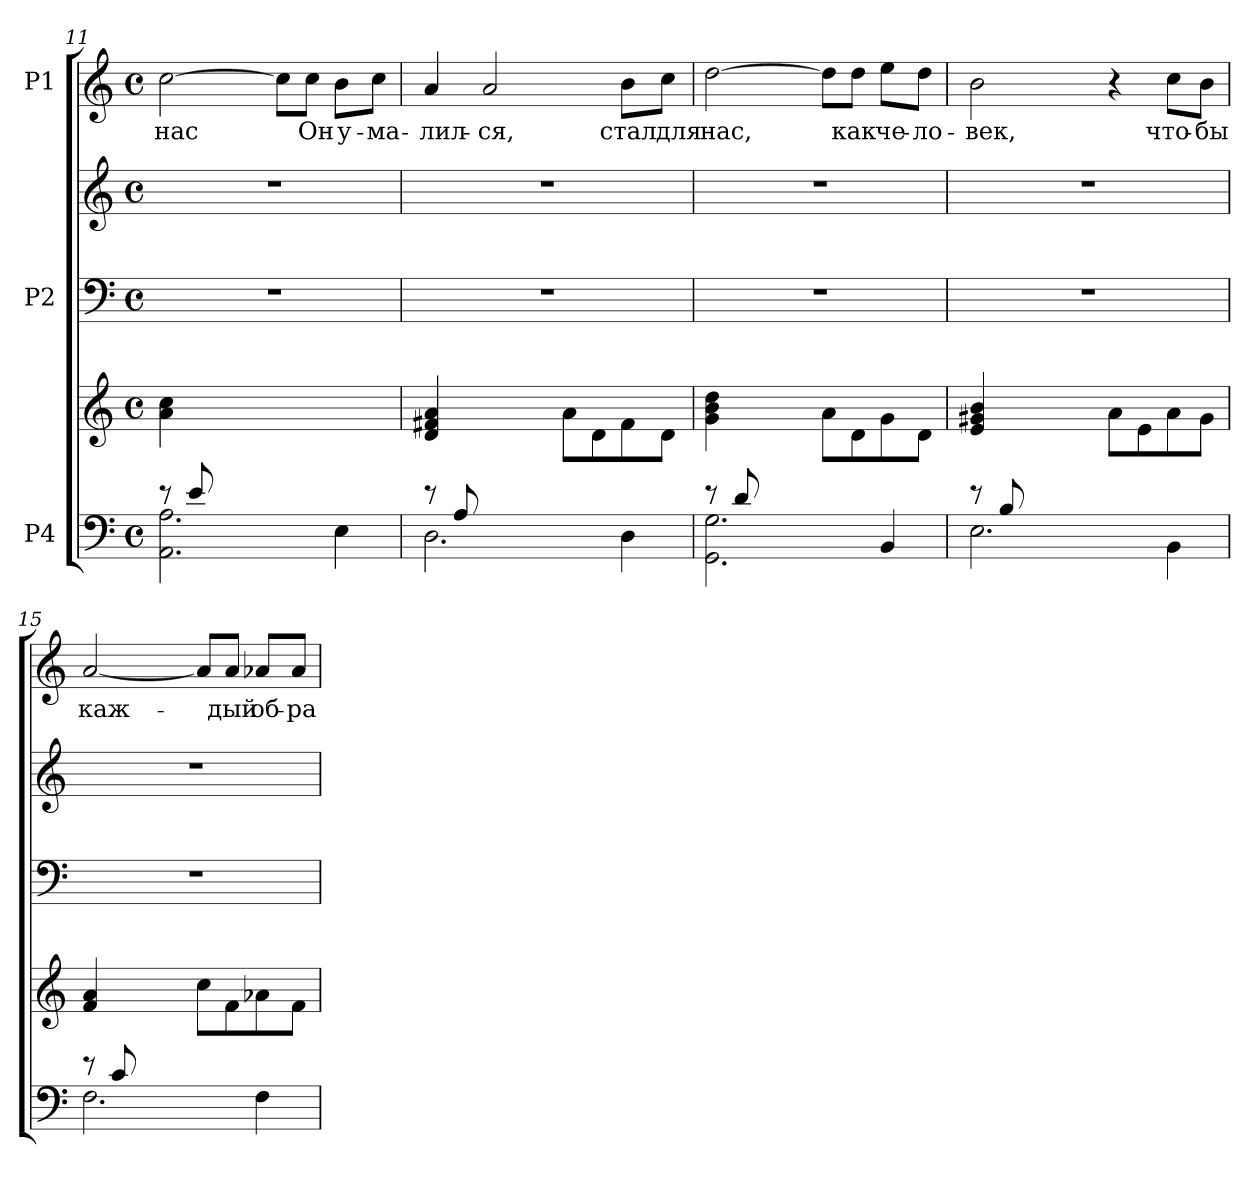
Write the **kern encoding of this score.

**kern	**kern	**kern	**kern	**kern	**text
*part3	*part3	*part2	*part2	*part1	*part1
*staff5	*staff4	*staff3	*staff2	*staff1	*staff1
*I"P4	*	*I"P2	*	*I"P1	*
*clefF4	*clefG2	*clefF4	*clefG2	*clefG2	*
*k[]	*k[]	*k[]	*k[]	*k[]	*
*C:	*C:	*C:	*C:	*C:	*
*M4/4	*M4/4	*M4/4	*M4/4	*M4/4	*
*met(c)	*met(c)	*met(c)	*met(c)	*met(c)	*
=11	=11	=11	=11	=11	=11
*^	*^	*	*	*	*
!	!	!	!	!	!	!	!LO:LY:b:color=#000000
8r	2.AAi\ 2.Ai	4ai\ 4cci	4ryy	1r	1r	[>2cci\	нас
8ei/L	.	.	.	.	.	.	.
2.ryy	.	8ai/Lyy	8ai\	.	.	.	.
.	.	8ei/Jyy	8ei\	.	.	.	.
.	.	8cci/Lyy	8cci\	.	.	8cci\L]	.
!	!	!	!	!	!	!	!LO:LY:b:color=#000000
.	.	8ei/yy	8ei\	.	.	8cci\J	Он
!	!	!	!	!	!	!	!LO:LY:b:color=#000000
.	4Ei\	8ai/yy	8ai\	.	.	8bi\L	у-
!	!	!	!	!	!	!	!LO:LY:b:color=#000000
.	.	8ei/Jyy	8ei\J	.	.	8cci\J	-ма-
=12	=12	=12	=12	=12	=12	=12	=12
!	!	!	!	!	!	!	!LO:LY:b:color=#000000
8r	2.Di\	4di/ 4f#Xi 4ai	4ryy	1r	1r	4ai/	-лил-
8Ai/L	.	.	.	.	.	.	.
!	!	!	!	!	!	!	!LO:LY:b:color=#000000
2.ryy	.	(8di/Lyy	8di\	.	.	2ai/	-ся,
.	.	8f#i/Jyy	8f#Xi\J	.	.	.	.
.	.	8ai/Lyy	8ai\L	.	.	.	.
.	.	8di/yy	8di\	.	.	.	.
!	!	!	!	!	!	!	!LO:LY:b:color=#000000
.	4Di\	8f#i/yy	8f#i\	.	.	8bi\L	стал
!	!	!	!	!	!	!	!LO:LY:b:color=#000000
.	.	8di/Jyy)	8di\J	.	.	8cci\J	для
!!LO:PB:g=z
=13	=13	=13	=13	=13	=13	=13	=13
!	!	!	!	!	!	!	!LO:LY:b:color=#000000
8r	2.GGi\ 2.Gi	4gi\ 4bi 4ddi	4ryy	1r	1r	[>2ddi\	нас,
8di/L	.	.	.	.	.	.	.
2.ryy	.	((8gi/Lyy	8gi\	.	.	.	.
.	.	8di/Jyy	8di\J	.	.	.	.
.	.	8ai/Lyy	8ai\L	.	.	8ddi\L]	.
!	!	!	!	!	!	!	!LO:LY:b:color=#000000
.	.	8di/yy	8di\	.	.	8ddi\J	как
!	!	!	!	!	!	!	!LO:LY:b:color=#000000
.	4BBi/	8gi/yy	8gi\	.	.	8eei\L	че-
!	!	!	!	!	!	!	!LO:LY:b:color=#000000
.	.	8di/Jyy))	8di\J	.	.	8ddi\J	-ло-
=14	=14	=14	=14	=14	=14	=14	=14
!	!	!	!	!	!	!	!LO:LY:b:color=#000000
8r	2.Ei\	4ei/ 4g#Xi 4bi	4ryy	1r	1r	2bi\	-век,
8Bi/L	.	.	.	.	.	.	.
2.ryy	.	(8ei/Lyy	8ei\	.	.	.	.
.	.	8g#i/Jyy	8g#Xi\J	.	.	.	.
.	.	8ai/Lyy	8ai\L	.	.	4r	.
.	.	8ei/yy	8ei\	.	.	.	.
!	!	!	!	!	!	!	!LO:LY:b:color=#000000
.	4BBi\	8ai/yy	8ai\	.	.	8cci\L	что-
!	!	!	!	!	!	!	!LO:LY:b:color=#000000
.	.	8g#i/Jyy)	8g#i\J	.	.	8bi\J	-бы
=15	=15	=15	=15	=15	=15	=15	=15
!	!	!	!	!	!	!	!LO:LY:b:color=#000000
8r	2.Fi\	4fi/ 4ai	4ryy	1r	1r	[<2ai/	каж-
8ci/L	.	.	.	.	.	.	.
2.ryy	.	(8fi/Lyy	8fi\	.	.	.	.
.	.	8ai/Jyy	8ai\J	.	.	.	.
.	.	8cci/Lyy	8cci\L	.	.	8ai/L]	.
!	!	!	!	!	!	!	!LO:LY:b:color=#000000
.	.	8fi/yy	8fi\	.	.	8ai/J	-дый
!	!	!	!	!	!	!	!LO:LY:b:color=#000000
.	4Fi\	8a-i/yy	8a-Xi\	.	.	8a-Xi/L	об-
!	!	!	!	!	!	!	!LO:LY:b:color=#000000
.	.	8fi/Jyy)	8fi\J	.	.	8a-i/J	-ра-
*v	*v	*	*	*	*	*	*
*	*v	*v	*	*	*	*
=	=	=	=	=	=
*-	*-	*-	*-	*-	*-
